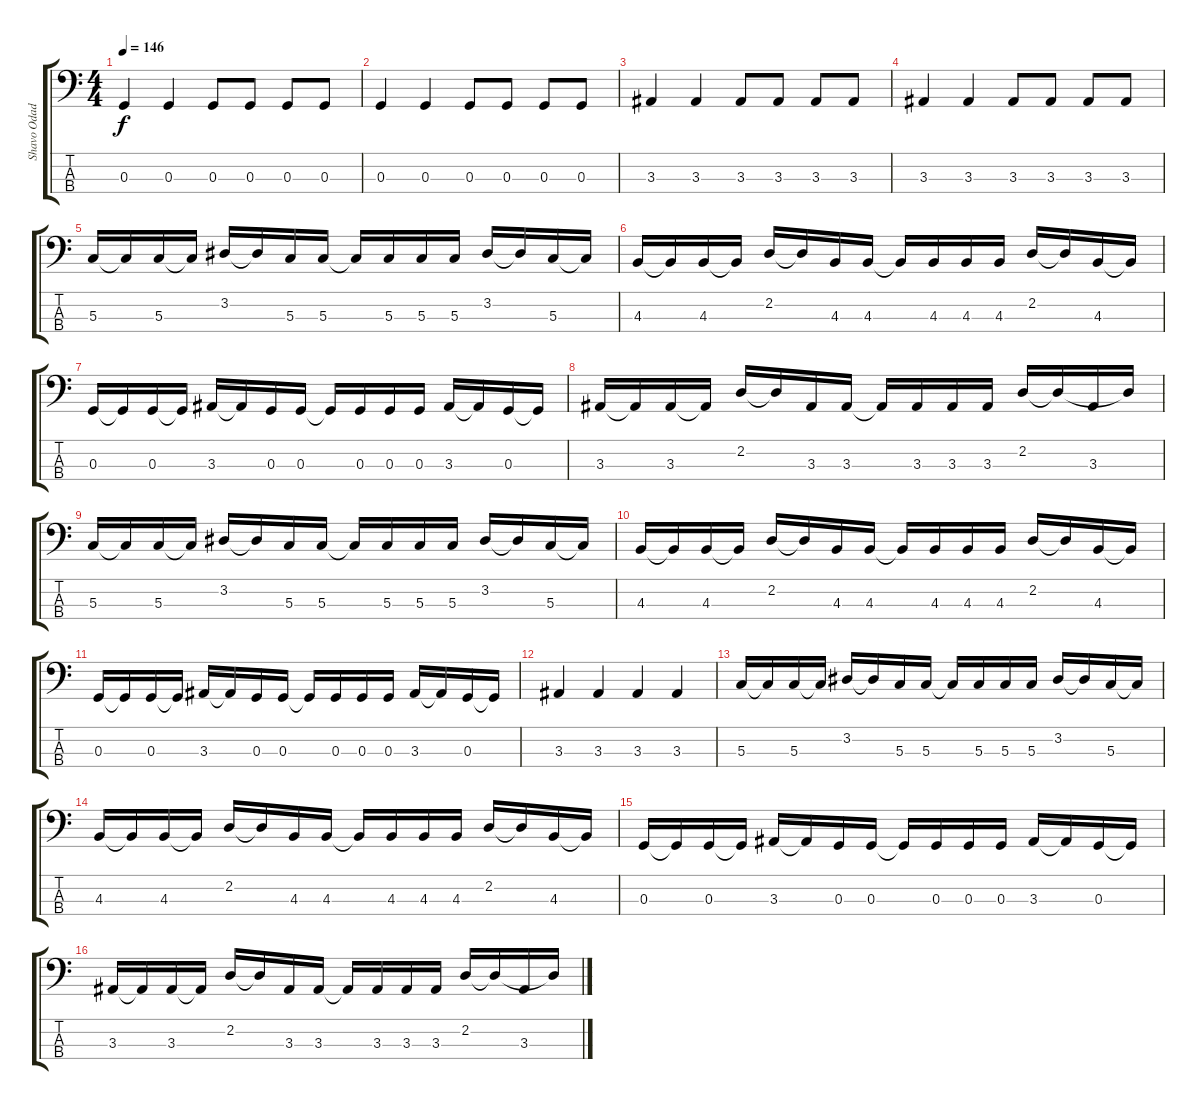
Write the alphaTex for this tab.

\track ("Shavo Odadjian" "Shavo Odad") {instrument electricbasspick}
\staff {score tabs}
\tuning (F2 C2 G1 C1) {hide}
\ts (4 4)
\tempo 146
\clef f4
\ks c
0.3.4{dy f} 0.3.4 0.3.8 0.3.8 0.3.8 0.3.8 |
0.3.4 0.3.4 0.3.8 0.3.8 0.3.8 0.3.8 |
3.3.4 3.3.4 3.3.8 3.3.8 3.3.8 3.3.8 |
3.3.4 3.3.4 3.3.8 3.3.8 3.3.8 3.3.8 |
5.3.16 5.3{t}.16 5.3.16 5.3{t}.16 3.2.16 3.2{t}.16 5.3.16 5.3.16 5.3{t}.16 5.3.16 5.3.16 5.3.16 3.2.16 3.2{t}.16 5.3.16 5.3{t}.16 |
4.3.16 4.3{t}.16 4.3.16 4.3{t}.16 2.2.16 2.2{t}.16 4.3.16 4.3.16 4.3{t}.16 4.3.16 4.3.16 4.3.16 2.2.16 2.2{t}.16 4.3.16 4.3{t}.16 |
0.3.16 0.3{t}.16 0.3.16 0.3{t}.16 3.3.16 3.3{t}.16 0.3.16 0.3.16 0.3{t}.16 0.3.16 0.3.16 0.3.16 3.3.16 3.3{t}.16 0.3.16 0.3{t}.16 |
3.3.16 3.3{t}.16 3.3.16 3.3{t}.16 2.2.16 2.2{t}.16 3.3.16 3.3.16 3.3{t}.16 3.3.16 3.3.16 3.3.16 2.2.16 2.2{t}.16 3.3.16 2.2{t}.16 |
5.3.16 5.3{t}.16 5.3.16 5.3{t}.16 3.2.16 3.2{t}.16 5.3.16 5.3.16 5.3{t}.16 5.3.16 5.3.16 5.3.16 3.2.16 3.2{t}.16 5.3.16 5.3{t}.16 |
4.3.16 4.3{t}.16 4.3.16 4.3{t}.16 2.2.16 2.2{t}.16 4.3.16 4.3.16 4.3{t}.16 4.3.16 4.3.16 4.3.16 2.2.16 2.2{t}.16 4.3.16 4.3{t}.16 |
0.3.16 0.3{t}.16 0.3.16 0.3{t}.16 3.3.16 3.3{t}.16 0.3.16 0.3.16 0.3{t}.16 0.3.16 0.3.16 0.3.16 3.3.16 3.3{t}.16 0.3.16 0.3{t}.16 |
3.3.4 3.3.4 3.3.4 3.3.4 |
5.3.16 5.3{t}.16 5.3.16 5.3{t}.16 3.2.16 3.2{t}.16 5.3.16 5.3.16 5.3{t}.16 5.3.16 5.3.16 5.3.16 3.2.16 3.2{t}.16 5.3.16 5.3{t}.16 |
4.3.16 4.3{t}.16 4.3.16 4.3{t}.16 2.2.16 2.2{t}.16 4.3.16 4.3.16 4.3{t}.16 4.3.16 4.3.16 4.3.16 2.2.16 2.2{t}.16 4.3.16 4.3{t}.16 |
0.3.16 0.3{t}.16 0.3.16 0.3{t}.16 3.3.16 3.3{t}.16 0.3.16 0.3.16 0.3{t}.16 0.3.16 0.3.16 0.3.16 3.3.16 3.3{t}.16 0.3.16 0.3{t}.16 |
3.3.16 3.3{t}.16 3.3.16 3.3{t}.16 2.2.16 2.2{t}.16 3.3.16 3.3.16 3.3{t}.16 3.3.16 3.3.16 3.3.16 2.2.16 2.2{t}.16 3.3.16 2.2{t}.16
